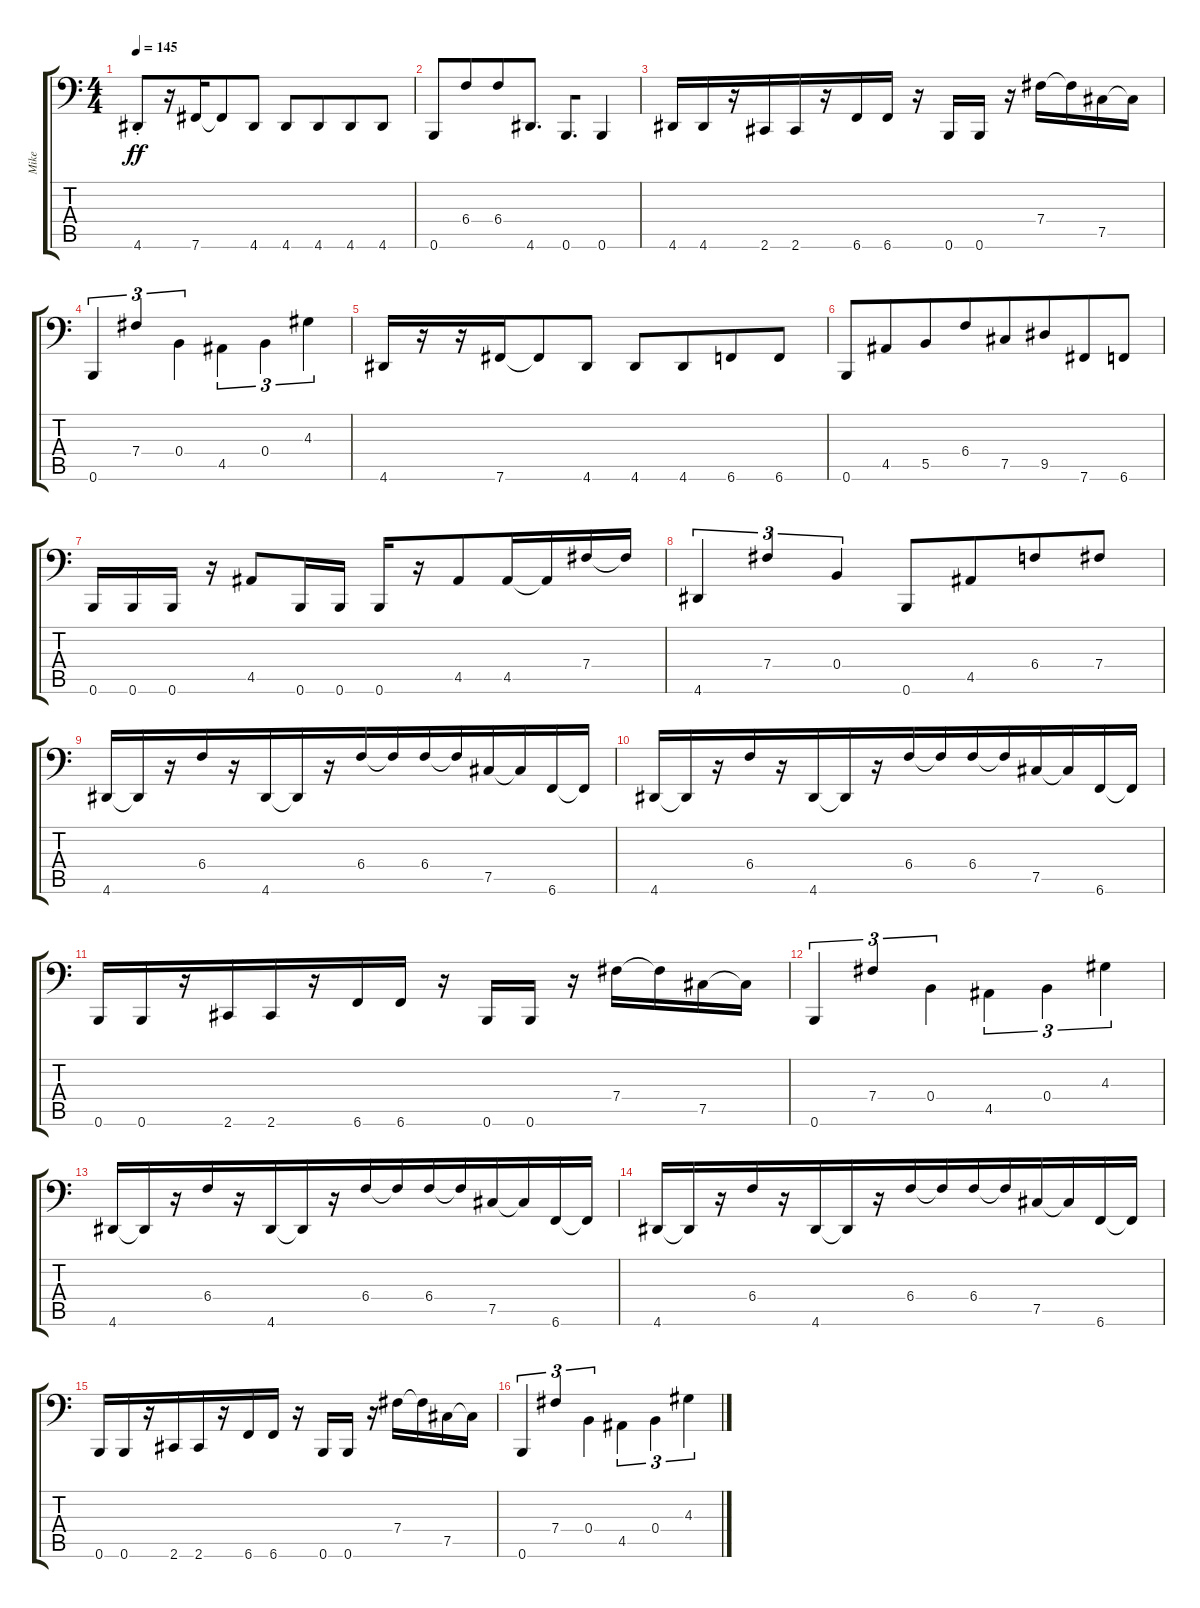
\track ("Mike " "Mike ") {instrument electricbasspick}
\staff {score tabs}
\tuning (Db3 Ab2 E2 B1 Gb1 B0) {hide}
\ts (4 4)
\tempo 145
\clef f4
\ks c
4.6{st}.8{dy ff beam merge} r.16{beam merge} 7.6.16{beam merge} 7.6{t}.8{beam merge} 4.6.8 4.6.8{beam merge} 4.6.8{beam merge} 4.6.8{beam merge} 4.6.8 |
0.6.8 6.4.8{beam merge} 6.4.8{beam merge} 4.6.8{d} 0.6.8{d beam merge} 0.6.4 |
4.6.16{beam merge} 4.6.16{beam merge} r.16{beam merge} 2.6.16{beam merge} 2.6.16{beam merge} r.16 6.6.16{beam merge} 6.6.16 r.16{beam merge} 0.6.16 0.6.16 r.16{beam merge} 7.4.16 7.4{t}.16 7.5.16 7.5{t}.16 |
0.6.4{tu (3 2) beam merge} 7.4.4{tu (3 2)} 0.4.4{tu (3 2) beam merge} 4.5.4{tu (3 2) beam merge} 0.4.4{tu (3 2) beam merge} 4.3.4{tu (3 2)} |
4.6.16{beam merge} r.16{beam merge} r.16{beam merge} 7.6.16{beam merge} 7.6{t}.8{beam merge} 4.6.8 4.6.8{beam merge} 4.6.8{beam merge} 6.6.8{beam merge} 6.6.8 |
0.6.8{beam merge} 4.5.8{beam merge} 5.5.8{beam merge} 6.4.8{beam merge} 7.5.8{beam merge} 9.5.8{beam merge} 7.6.8 6.6.8 |
0.6.16 0.6.16 0.6.16 r.16 4.5.8{beam merge} 0.6.16{beam merge} 0.6.16 0.6.16 r.16{beam merge} 4.5.8{beam merge} 4.5.16{beam merge} 4.5{t}.16{beam merge} 7.4.16{beam merge} 7.4{t}.16 |
4.6.4{tu (3 2) beam merge} 7.4.4{tu (3 2)} 0.4.4{tu (3 2)} 0.6.8{beam merge} 4.5.8{beam merge} 6.4.8 7.4.8 |
4.6.16 4.6{t}.16 r.16{beam merge} 6.4.16{beam merge} r.16{beam merge} 4.6.16{beam merge} 4.6{t}.16{beam merge} r.16 6.4.16{beam merge} 6.4{t}.16{beam merge} 6.4.16 6.4{t}.16{beam merge} 7.5.16{beam merge} 7.5{t}.16 6.6.16 6.6{t}.16 |
4.6.16 4.6{t}.16 r.16{beam merge} 6.4.16{beam merge} r.16{beam merge} 4.6.16{beam merge} 4.6{t}.16{beam merge} r.16 6.4.16{beam merge} 6.4{t}.16{beam merge} 6.4.16 6.4{t}.16{beam merge} 7.5.16{beam merge} 7.5{t}.16 6.6.16 6.6{t}.16 |
0.6.16{beam merge} 0.6.16{beam merge} r.16{beam merge} 2.6.16{beam merge} 2.6.16{beam merge} r.16 6.6.16{beam merge} 6.6.16 r.16{beam merge} 0.6.16 0.6.16 r.16{beam merge} 7.4.16 7.4{t}.16 7.5.16 7.5{t}.16 |
0.6.4{tu (3 2) beam merge} 7.4.4{tu (3 2)} 0.4.4{tu (3 2) beam merge} 4.5.4{tu (3 2) beam merge} 0.4.4{tu (3 2) beam merge} 4.3.4{tu (3 2)} |
4.6.16 4.6{t}.16 r.16{beam merge} 6.4.16{beam merge} r.16{beam merge} 4.6.16{beam merge} 4.6{t}.16{beam merge} r.16 6.4.16{beam merge} 6.4{t}.16{beam merge} 6.4.16 6.4{t}.16{beam merge} 7.5.16{beam merge} 7.5{t}.16 6.6.16 6.6{t}.16 |
4.6.16 4.6{t}.16 r.16{beam merge} 6.4.16{beam merge} r.16{beam merge} 4.6.16{beam merge} 4.6{t}.16{beam merge} r.16 6.4.16{beam merge} 6.4{t}.16{beam merge} 6.4.16 6.4{t}.16{beam merge} 7.5.16{beam merge} 7.5{t}.16 6.6.16 6.6{t}.16 |
0.6.16{beam merge} 0.6.16{beam merge} r.16{beam merge} 2.6.16{beam merge} 2.6.16{beam merge} r.16 6.6.16{beam merge} 6.6.16 r.16{beam merge} 0.6.16 0.6.16 r.16{beam merge} 7.4.16 7.4{t}.16 7.5.16 7.5{t}.16 |
0.6.4{tu (3 2) beam merge} 7.4.4{tu (3 2)} 0.4.4{tu (3 2) beam merge} 4.5.4{tu (3 2) beam merge} 0.4.4{tu (3 2) beam merge} 4.3.4{tu (3 2)}
